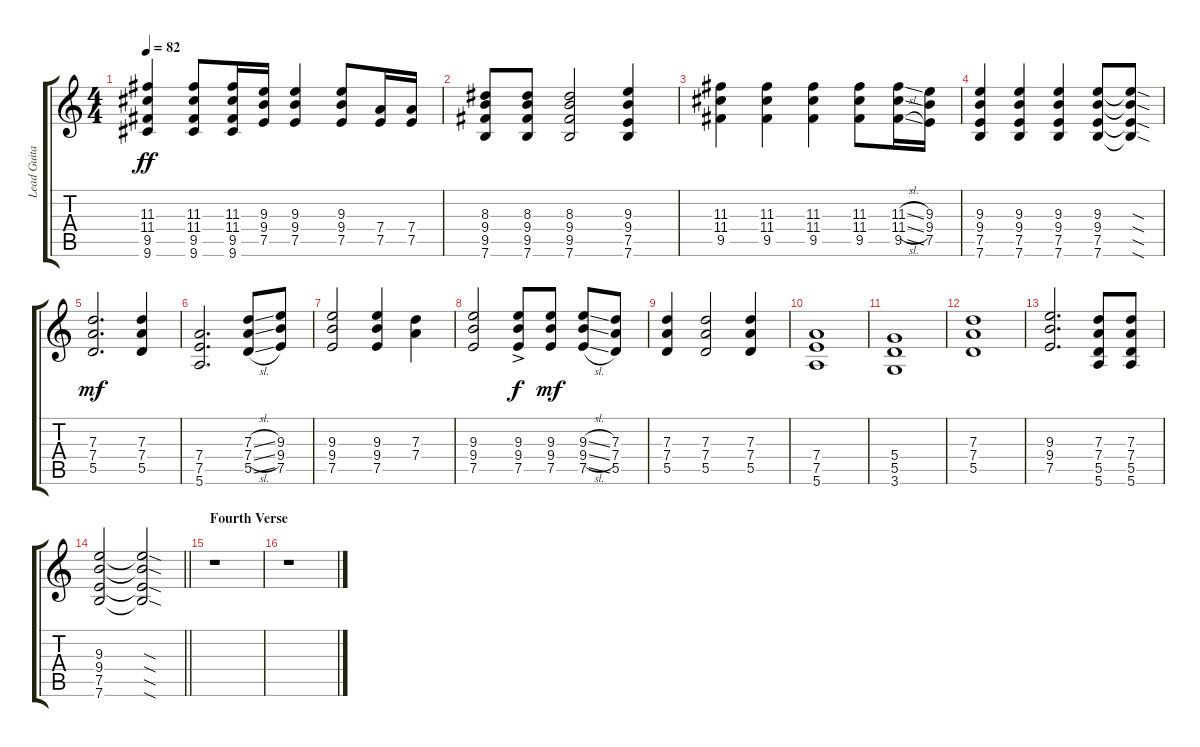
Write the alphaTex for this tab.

\track ("Lead Guitar" "Lead Guita") {instrument electricguitarclean}
\staff {score tabs}
\tuning (E4 B3 G3 D3 A2 E2) {hide}
\ts (4 4)
\tempo 82
\clef g2
\ks c
(11.3 11.4 9.5 9.6).4{dy ff} (11.3 11.4 9.5 9.6).8 (11.3 11.4 9.5 9.6).16 (9.3 9.4 7.5).16 (9.3 9.4 7.5).4 (9.3 9.4 7.5).8 (7.4 7.5).16 (7.4 7.5).16 |
(8.3 9.4 9.5 7.6).8 (8.3 9.4 9.5 7.6).8 (8.3 9.4 9.5 7.6).2 (9.3 9.4 7.5 7.6).4 |
(11.3 11.4 9.5).4 (11.3 11.4 9.5).4 (11.3 11.4 9.5).4 (11.3 11.4 9.5).8 (11.3{sl} 11.4{sl} 9.5{sl}).16 (9.3 9.4 7.5).16 |
(9.3 9.4 7.5 7.6).4 (9.3 9.4 7.5 7.6).4 (9.3 9.4 7.5 7.6).4 (9.3 9.4 7.5 7.6).8 (9.3{sod t} 9.4{sod t} 7.5{sod t} 7.6{sod t}).8 |
(7.3 7.4 5.5).2{d dy mf} (7.3 7.4 5.5).4 |
(7.4 7.5 5.6).2{d} (7.3{sl} 7.4{sl} 5.5{sl}).8 (9.3 9.4 7.5).8 |
(9.3 9.4 7.5).2 (9.3 9.4 7.5).4 (7.3 7.4).4 |
(9.3 9.4 7.5).2 (9.3{ac} 9.4{ac} 7.5{ac}).8{dy f} (9.3 9.4 7.5).8{dy mf} (9.3{sl} 9.4{sl} 7.5{sl}).8 (7.3 7.4 5.5).8 |
(7.3 7.4 5.5).4 (7.3 7.4 5.5).2 (7.3 7.4 5.5).4 |
(7.4 7.5 5.6).1 |
(5.4 5.5 3.6).1 |
(7.3 7.4 5.5).1 |
(9.3 9.4 7.5).2{d} (7.3 7.4 5.5 5.6).8 (7.3 7.4 5.5 5.6).8 |
\barLineRight lightlight
(9.3 9.4 7.5 7.6).2 (9.3{sod t} 9.4{sod t} 7.5{sod t} 7.6{sod t}).2 |
\section ("" "Fourth Verse")
r.1 |
r.1
